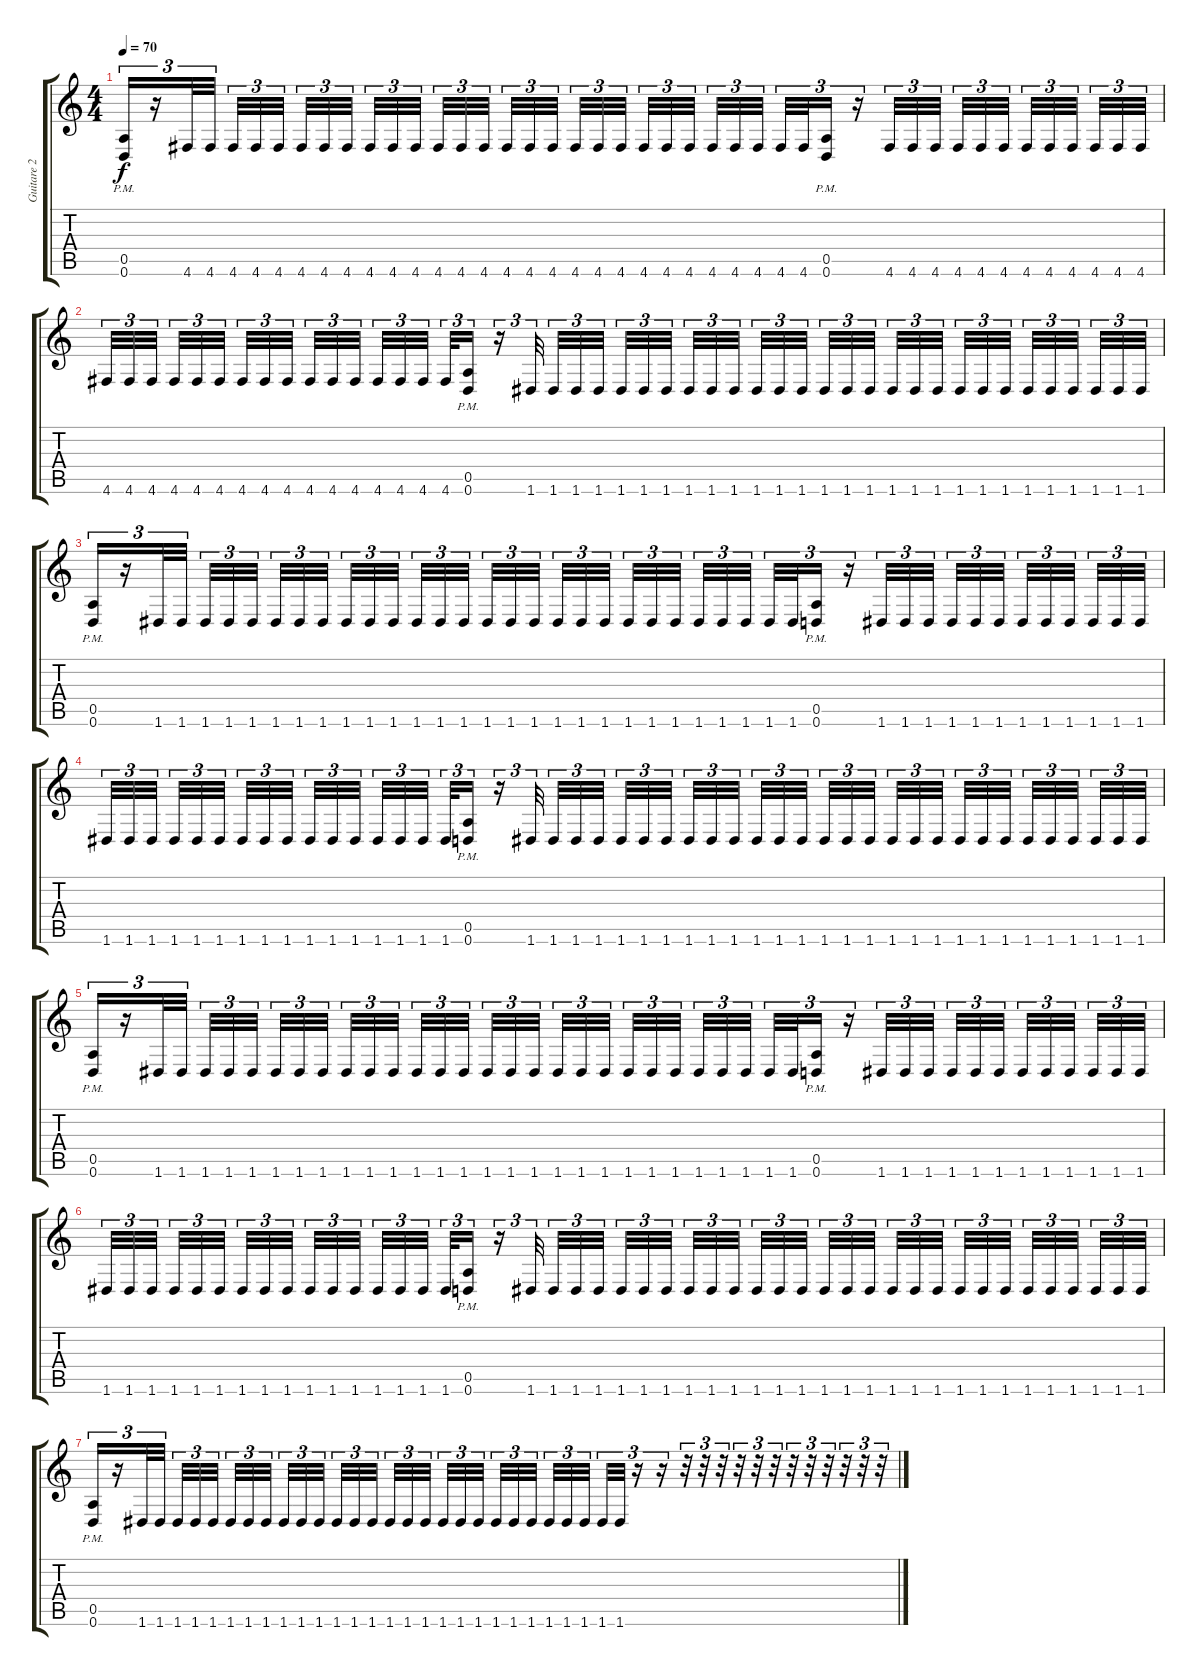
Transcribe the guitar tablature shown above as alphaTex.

\track ("Guitare 2" "Guitare 2") {instrument distortionguitar}
\staff {score tabs}
\tuning (E4 B3 G3 D3 A2 D2) {hide}
\ts (4 4)
\tempo 70
\clef g2
\ks c
(0.5{pm} 0.6{pm}).16{tu (3 2) dy f} r.16{tu (3 2)} 4.6.32{tu (3 2)} 4.6.32{tu (3 2)} 4.6.32{tu (3 2)} 4.6.32{tu (3 2)} 4.6.32{tu (3 2)} 4.6.32{tu (3 2)} 4.6.32{tu (3 2)} 4.6.32{tu (3 2)} 4.6.32{tu (3 2)} 4.6.32{tu (3 2)} 4.6.32{tu (3 2)} 4.6.32{tu (3 2)} 4.6.32{tu (3 2)} 4.6.32{tu (3 2)} 4.6.32{tu (3 2)} 4.6.32{tu (3 2)} 4.6.32{tu (3 2)} 4.6.32{tu (3 2)} 4.6.32{tu (3 2)} 4.6.32{tu (3 2)} 4.6.32{tu (3 2)} 4.6.32{tu (3 2)} 4.6.32{tu (3 2)} 4.6.32{tu (3 2)} 4.6.32{tu (3 2)} 4.6.32{tu (3 2)} 4.6.32{tu (3 2)} 4.6.32{tu (3 2)} (0.5{pm} 0.6{pm}).16{tu (3 2)} r.16{tu (3 2)} 4.6.32{tu (3 2)} 4.6.32{tu (3 2)} 4.6.32{tu (3 2)} 4.6.32{tu (3 2)} 4.6.32{tu (3 2)} 4.6.32{tu (3 2)} 4.6.32{tu (3 2)} 4.6.32{tu (3 2)} 4.6.32{tu (3 2)} 4.6.32{tu (3 2)} 4.6.32{tu (3 2)} 4.6.32{tu (3 2)} |
4.6.32{tu (3 2)} 4.6.32{tu (3 2)} 4.6.32{tu (3 2)} 4.6.32{tu (3 2)} 4.6.32{tu (3 2)} 4.6.32{tu (3 2)} 4.6.32{tu (3 2)} 4.6.32{tu (3 2)} 4.6.32{tu (3 2)} 4.6.32{tu (3 2)} 4.6.32{tu (3 2)} 4.6.32{tu (3 2)} 4.6.32{tu (3 2)} 4.6.32{tu (3 2)} 4.6.32{tu (3 2)} 4.6.32{tu (3 2)} (0.5{pm} 0.6{pm}).16{tu (3 2)} r.16{tu (3 2)} 1.6.32{tu (3 2)} 1.6.32{tu (3 2)} 1.6.32{tu (3 2)} 1.6.32{tu (3 2)} 1.6.32{tu (3 2)} 1.6.32{tu (3 2)} 1.6.32{tu (3 2)} 1.6.32{tu (3 2)} 1.6.32{tu (3 2)} 1.6.32{tu (3 2)} 1.6.32{tu (3 2)} 1.6.32{tu (3 2)} 1.6.32{tu (3 2)} 1.6.32{tu (3 2)} 1.6.32{tu (3 2)} 1.6.32{tu (3 2)} 1.6.32{tu (3 2)} 1.6.32{tu (3 2)} 1.6.32{tu (3 2)} 1.6.32{tu (3 2)} 1.6.32{tu (3 2)} 1.6.32{tu (3 2)} 1.6.32{tu (3 2)} 1.6.32{tu (3 2)} 1.6.32{tu (3 2)} 1.6.32{tu (3 2)} 1.6.32{tu (3 2)} 1.6.32{tu (3 2)} |
(0.5{pm} 0.6{pm}).16{tu (3 2)} r.16{tu (3 2)} 1.6.32{tu (3 2)} 1.6.32{tu (3 2)} 1.6.32{tu (3 2)} 1.6.32{tu (3 2)} 1.6.32{tu (3 2)} 1.6.32{tu (3 2)} 1.6.32{tu (3 2)} 1.6.32{tu (3 2)} 1.6.32{tu (3 2)} 1.6.32{tu (3 2)} 1.6.32{tu (3 2)} 1.6.32{tu (3 2)} 1.6.32{tu (3 2)} 1.6.32{tu (3 2)} 1.6.32{tu (3 2)} 1.6.32{tu (3 2)} 1.6.32{tu (3 2)} 1.6.32{tu (3 2)} 1.6.32{tu (3 2)} 1.6.32{tu (3 2)} 1.6.32{tu (3 2)} 1.6.32{tu (3 2)} 1.6.32{tu (3 2)} 1.6.32{tu (3 2)} 1.6.32{tu (3 2)} 1.6.32{tu (3 2)} 1.6.32{tu (3 2)} 1.6.32{tu (3 2)} (0.5{pm} 0.6{pm}).16{tu (3 2)} r.16{tu (3 2)} 1.6.32{tu (3 2)} 1.6.32{tu (3 2)} 1.6.32{tu (3 2)} 1.6.32{tu (3 2)} 1.6.32{tu (3 2)} 1.6.32{tu (3 2)} 1.6.32{tu (3 2)} 1.6.32{tu (3 2)} 1.6.32{tu (3 2)} 1.6.32{tu (3 2)} 1.6.32{tu (3 2)} 1.6.32{tu (3 2)} |
1.6.32{tu (3 2)} 1.6.32{tu (3 2)} 1.6.32{tu (3 2)} 1.6.32{tu (3 2)} 1.6.32{tu (3 2)} 1.6.32{tu (3 2)} 1.6.32{tu (3 2)} 1.6.32{tu (3 2)} 1.6.32{tu (3 2)} 1.6.32{tu (3 2)} 1.6.32{tu (3 2)} 1.6.32{tu (3 2)} 1.6.32{tu (3 2)} 1.6.32{tu (3 2)} 1.6.32{tu (3 2)} 1.6.32{tu (3 2)} (0.5{pm} 0.6{pm}).16{tu (3 2)} r.16{tu (3 2)} 1.6.32{tu (3 2)} 1.6.32{tu (3 2)} 1.6.32{tu (3 2)} 1.6.32{tu (3 2)} 1.6.32{tu (3 2)} 1.6.32{tu (3 2)} 1.6.32{tu (3 2)} 1.6.32{tu (3 2)} 1.6.32{tu (3 2)} 1.6.32{tu (3 2)} 1.6.32{tu (3 2)} 1.6.32{tu (3 2)} 1.6.32{tu (3 2)} 1.6.32{tu (3 2)} 1.6.32{tu (3 2)} 1.6.32{tu (3 2)} 1.6.32{tu (3 2)} 1.6.32{tu (3 2)} 1.6.32{tu (3 2)} 1.6.32{tu (3 2)} 1.6.32{tu (3 2)} 1.6.32{tu (3 2)} 1.6.32{tu (3 2)} 1.6.32{tu (3 2)} 1.6.32{tu (3 2)} 1.6.32{tu (3 2)} 1.6.32{tu (3 2)} 1.6.32{tu (3 2)} |
(0.5{pm} 0.6{pm}).16{tu (3 2)} r.16{tu (3 2)} 1.6.32{tu (3 2)} 1.6.32{tu (3 2)} 1.6.32{tu (3 2)} 1.6.32{tu (3 2)} 1.6.32{tu (3 2)} 1.6.32{tu (3 2)} 1.6.32{tu (3 2)} 1.6.32{tu (3 2)} 1.6.32{tu (3 2)} 1.6.32{tu (3 2)} 1.6.32{tu (3 2)} 1.6.32{tu (3 2)} 1.6.32{tu (3 2)} 1.6.32{tu (3 2)} 1.6.32{tu (3 2)} 1.6.32{tu (3 2)} 1.6.32{tu (3 2)} 1.6.32{tu (3 2)} 1.6.32{tu (3 2)} 1.6.32{tu (3 2)} 1.6.32{tu (3 2)} 1.6.32{tu (3 2)} 1.6.32{tu (3 2)} 1.6.32{tu (3 2)} 1.6.32{tu (3 2)} 1.6.32{tu (3 2)} 1.6.32{tu (3 2)} 1.6.32{tu (3 2)} (0.5{pm} 0.6{pm}).16{tu (3 2)} r.16{tu (3 2)} 1.6.32{tu (3 2)} 1.6.32{tu (3 2)} 1.6.32{tu (3 2)} 1.6.32{tu (3 2)} 1.6.32{tu (3 2)} 1.6.32{tu (3 2)} 1.6.32{tu (3 2)} 1.6.32{tu (3 2)} 1.6.32{tu (3 2)} 1.6.32{tu (3 2)} 1.6.32{tu (3 2)} 1.6.32{tu (3 2)} |
1.6.32{tu (3 2)} 1.6.32{tu (3 2)} 1.6.32{tu (3 2)} 1.6.32{tu (3 2)} 1.6.32{tu (3 2)} 1.6.32{tu (3 2)} 1.6.32{tu (3 2)} 1.6.32{tu (3 2)} 1.6.32{tu (3 2)} 1.6.32{tu (3 2)} 1.6.32{tu (3 2)} 1.6.32{tu (3 2)} 1.6.32{tu (3 2)} 1.6.32{tu (3 2)} 1.6.32{tu (3 2)} 1.6.32{tu (3 2)} (0.5{pm} 0.6{pm}).16{tu (3 2)} r.16{tu (3 2)} 1.6.32{tu (3 2)} 1.6.32{tu (3 2)} 1.6.32{tu (3 2)} 1.6.32{tu (3 2)} 1.6.32{tu (3 2)} 1.6.32{tu (3 2)} 1.6.32{tu (3 2)} 1.6.32{tu (3 2)} 1.6.32{tu (3 2)} 1.6.32{tu (3 2)} 1.6.32{tu (3 2)} 1.6.32{tu (3 2)} 1.6.32{tu (3 2)} 1.6.32{tu (3 2)} 1.6.32{tu (3 2)} 1.6.32{tu (3 2)} 1.6.32{tu (3 2)} 1.6.32{tu (3 2)} 1.6.32{tu (3 2)} 1.6.32{tu (3 2)} 1.6.32{tu (3 2)} 1.6.32{tu (3 2)} 1.6.32{tu (3 2)} 1.6.32{tu (3 2)} 1.6.32{tu (3 2)} 1.6.32{tu (3 2)} 1.6.32{tu (3 2)} 1.6.32{tu (3 2)} |
(0.5{pm} 0.6{pm}).16{tu (3 2)} r.16{tu (3 2)} 1.6.32{tu (3 2)} 1.6.32{tu (3 2)} 1.6.32{tu (3 2)} 1.6.32{tu (3 2)} 1.6.32{tu (3 2)} 1.6.32{tu (3 2)} 1.6.32{tu (3 2)} 1.6.32{tu (3 2)} 1.6.32{tu (3 2)} 1.6.32{tu (3 2)} 1.6.32{tu (3 2)} 1.6.32{tu (3 2)} 1.6.32{tu (3 2)} 1.6.32{tu (3 2)} 1.6.32{tu (3 2)} 1.6.32{tu (3 2)} 1.6.32{tu (3 2)} 1.6.32{tu (3 2)} 1.6.32{tu (3 2)} 1.6.32{tu (3 2)} 1.6.32{tu (3 2)} 1.6.32{tu (3 2)} 1.6.32{tu (3 2)} 1.6.32{tu (3 2)} 1.6.32{tu (3 2)} 1.6.32{tu (3 2)} 1.6.32{tu (3 2)} 1.6.32{tu (3 2)} r.16{tu (3 2)} r.16{tu (3 2)} r.32{tu (3 2)} r.32{tu (3 2)} r.32{tu (3 2)} r.32{tu (3 2)} r.32{tu (3 2)} r.32{tu (3 2)} r.32{tu (3 2)} r.32{tu (3 2)} r.32{tu (3 2)} r.32{tu (3 2)} r.32{tu (3 2)} r.32{tu (3 2)}
